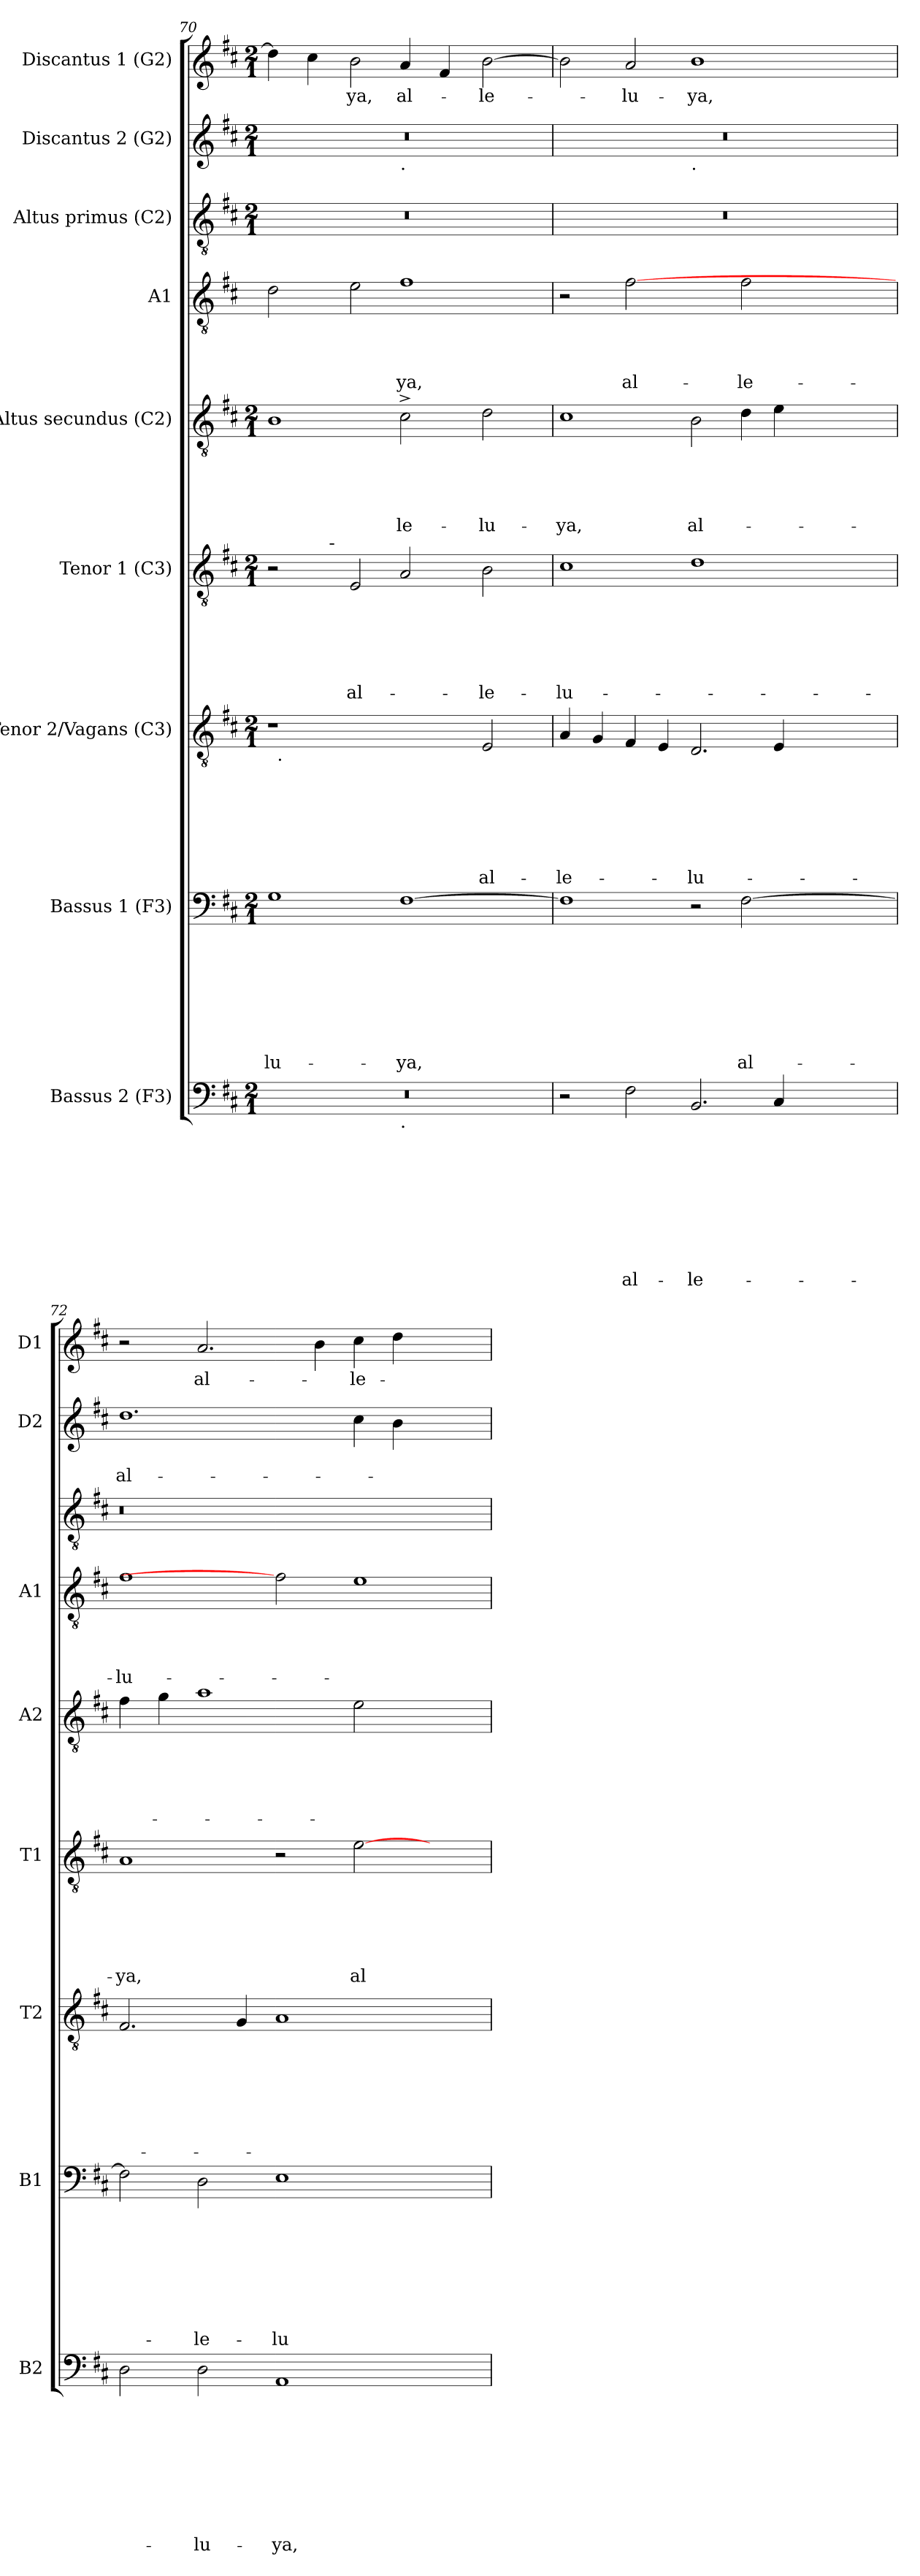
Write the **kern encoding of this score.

**kern	**text	**text	**text	**text	**text	**text	**text	**text	**text	**kern	**text	**text	**text	**text	**text	**text	**text	**text	**kern	**text	**text	**text	**text	**text	**text	**text	**kern	**text	**text	**text	**text	**text	**text	**kern	**text	**text	**text	**text	**text	**kern	**text	**text	**text	**text	**kern	**kern	**text	**text	**kern	**text
*part9	*part9	*part9	*part9	*part9	*part9	*part9	*part9	*part9	*part9	*part8	*part8	*part8	*part8	*part8	*part8	*part8	*part8	*part8	*part7	*part7	*part7	*part7	*part7	*part7	*part7	*part7	*part6	*part6	*part6	*part6	*part6	*part6	*part6	*part5	*part5	*part5	*part5	*part5	*part5	*part4	*part4	*part4	*part4	*part4	*part3	*part2	*part2	*part2	*part1	*part1
*staff9	*staff9	*staff9	*staff9	*staff9	*staff9	*staff9	*staff9	*staff9	*staff9	*staff8	*staff8	*staff8	*staff8	*staff8	*staff8	*staff8	*staff8	*staff8	*staff7	*staff7	*staff7	*staff7	*staff7	*staff7	*staff7	*staff7	*staff6	*staff6	*staff6	*staff6	*staff6	*staff6	*staff6	*staff5	*staff5	*staff5	*staff5	*staff5	*staff5	*staff4	*staff4	*staff4	*staff4	*staff4	*staff3	*staff2	*staff2	*staff2	*staff1	*staff1
*I"Bassus 2 (F3)	*	*	*	*	*	*	*	*	*	*I"Bassus 1 (F3)	*	*	*	*	*	*	*	*	*I"Tenor 2/Vagans (C3)	*	*	*	*	*	*	*	*I"Tenor 1 (C3)	*	*	*	*	*	*	*I"Altus secundus (C2)	*	*	*	*	*	*I"A1	*	*	*	*	*I"Altus primus (C2)	*I"Discantus 2 (G2)	*	*	*I"Discantus 1 (G2)	*
*I'B2	*	*	*	*	*	*	*	*	*	*I'B1	*	*	*	*	*	*	*	*	*I'T2	*	*	*	*	*	*	*	*I'T1	*	*	*	*	*	*	*I'A2	*	*	*	*	*	*I'A1	*	*	*	*	*	*I'D2	*	*	*I'D1	*
*clefF4	*	*	*	*	*	*	*	*	*	*clefF4	*	*	*	*	*	*	*	*	*clefGv2	*	*	*	*	*	*	*	*clefGv2	*	*	*	*	*	*	*clefGv2	*	*	*	*	*	*clefGv2	*	*	*	*	*clefGv2	*clefG2	*	*	*clefG2	*
*k[f#c#]	*	*	*	*	*	*	*	*	*	*k[f#c#]	*	*	*	*	*	*	*	*	*k[f#c#]	*	*	*	*	*	*	*	*k[f#c#]	*	*	*	*	*	*	*k[f#c#]	*	*	*	*	*	*k[f#c#]	*	*	*	*	*k[f#c#]	*k[f#c#]	*	*	*k[f#c#]	*
*D:	*	*	*	*	*	*	*	*	*	*D:	*	*	*	*	*	*	*	*	*D:	*	*	*	*	*	*	*	*D:	*	*	*	*	*	*	*D:	*	*	*	*	*	*D:	*	*	*	*	*D:	*D:	*	*	*D:	*
*M2/1	*	*	*	*	*	*	*	*	*	*M2/1	*	*	*	*	*	*	*	*	*M2/1	*	*	*	*	*	*	*	*M2/1	*	*	*	*	*	*	*M2/1	*	*	*	*	*	*	*	*	*	*	*M2/1	*M2/1	*	*	*M2/1	*
=70	=70	=70	=70	=70	=70	=70	=70	=70	=70	=70	=70	=70	=70	=70	=70	=70	=70	=70	=70	=70	=70	=70	=70	=70	=70	=70	=70	=70	=70	=70	=70	=70	=70	=70	=70	=70	=70	=70	=70	=70	=70	=70	=70	=70	=70	=70	=70	=70	=70	=70
!	!	!	!	!	!	!	!	!	!	!	!	!	!	!	!	!	!	!LO:LY:b	!	!	!	!	!	!	!	!	!	!	!	!	!	!	!	!	!	!	!	!	!	!	!	!	!	!	!	!	!	!	!	!
*^	*	*	*	*	*	*	*	*	*	*	*	*	*	*	*	*	*	*	*^	*	*	*	*	*	*	*	*^	*	*	*	*	*	*	*	*	*	*	*	*	*	*	*	*	*	*	*^	*	*	*	*
0r	1ryy	.	.	.	.	.	.	.	.	.	1G	.	.	.	.	.	.	.	-lu-	1r	32ryy	.	.	.	.	.	.	.	2r	4.ryy	.	.	.	.	.	.	1B	.	.	.	.	.	2d\	.	.	.	.	0r	0r	1ryy	.	.	4dd\]	.
!	!	!	!	!	!	!	!	!	!	!	!	!	!	!	!	!	!	!	!	!	!LO:TX:b:t=.	!	!	!	!	!	!	!	!	!	!	!	!	!	!	!	!	!	!	!	!	!	!	!	!	!	!	!	!	!	!	!	!	!
.	.	.	.	.	.	.	.	.	.	.	.	.	.	.	.	.	.	.	.	.	1ryy	.	.	.	.	.	.	.	.	.	.	.	.	.	.	.	.	.	.	.	.	.	.	.	.	.	.	.	.	.	.	.	.	.
.	.	.	.	.	.	.	.	.	.	.	.	.	.	.	.	.	.	.	.	.	.	.	.	.	.	.	.	.	.	.	.	.	.	.	.	.	.	.	.	.	.	.	.	.	.	.	.	.	.	.	.	.	4cc#\	.
!	!	!	!	!	!	!	!	!	!	!	!	!	!	!	!	!	!	!	!	!	!	!	!	!	!	!	!	!	!	!LO:TX:a:t=-	!	!	!	!	!	!	!	!	!	!	!	!	!	!	!	!	!	!	!	!	!	!	!	!
.	.	.	.	.	.	.	.	.	.	.	.	.	.	.	.	.	.	.	.	.	.	.	.	.	.	.	.	.	.	1ryy	.	.	.	.	.	.	.	.	.	.	.	.	.	.	.	.	.	.	.	.	.	.	.	.
!	!	!	!	!	!	!	!	!	!	!	!	!	!	!	!	!	!	!	!	!	!	!	!	!	!	!	!	!	!	!	!	!	!	!	!	!LO:LY:b	!	!	!	!	!	!	!	!	!	!	!	!	!	!	!	!	!	!LO:LY:b
.	.	.	.	.	.	.	.	.	.	.	.	.	.	.	.	.	.	.	.	.	.	.	.	.	.	.	.	.	2E/	.	.	.	.	.	.	al-	.	.	.	.	.	.	2e\	.	.	.	.	.	.	.	.	.	2b\	-ya,
!	!	!	!	!	!	!	!	!	!	!	!	!	!	!	!	!	!	!	!	!	!	!	!	!	!	!	!	!	!	!	!	!	!	!	!	!	!	!	!	!	!	!	!	!	!	!	!	!	!	!LO:TX:b:t=.	!	!	!	!
!	!LO:TX:b:t=.	!	!	!	!	!	!	!	!	!	!	!	!	!	!	!	!	!	!	!	!	!	!	!	!	!	!	!	!	!	!	!	!	!	!	!	!	!	!	!	!	!	!	!	!	!	!	!	!	!	!	!	!	!
!	!	!	!	!	!	!	!	!	!	!	!	!	!	!	!	!	!	!	!LO:LY:b	!	!	!	!	!	!	!	!	!	!	!	!	!	!	!	!	!	!	!	!	!	!	!LO:LY:b	!	!	!	!	!LO:LY:b	!	!	!	!	!	!	!LO:LY:b
.	1ryy	.	.	.	.	.	.	.	.	.	[>1F#	.	.	.	.	.	.	.	-ya,	2ryy	.	.	.	.	.	.	.	.	2A/	.	.	.	.	.	.	.	2c#^>\	.	.	.	.	-le-	1f#	.	.	.	-ya,	.	.	1ryy	.	.	4a/	al-
.	.	.	.	.	.	.	.	.	.	.	.	.	.	.	.	.	.	.	.	.	2ryy	.	.	.	.	.	.	.	.	.	.	.	.	.	.	.	.	.	.	.	.	.	.	.	.	.	.	.	.	.	.	.	.	.
.	.	.	.	.	.	.	.	.	.	.	.	.	.	.	.	.	.	.	.	.	.	.	.	.	.	.	.	.	.	.	.	.	.	.	.	.	.	.	.	.	.	.	.	.	.	.	.	.	.	.	.	.	4f#/	.
.	.	.	.	.	.	.	.	.	.	.	.	.	.	.	.	.	.	.	.	.	.	.	.	.	.	.	.	.	.	2ryy	.	.	.	.	.	.	.	.	.	.	.	.	.	.	.	.	.	.	.	.	.	.	.	.
!	!	!	!	!	!	!	!	!	!	!	!	!	!	!	!	!	!	!	!	!	!	!	!	!	!	!	!	!LO:LY:b	!	!	!	!	!	!	!	!LO:LY:b	!	!	!	!	!	!LO:LY:b	!	!	!	!	!	!	!	!	!	!	!	!LO:LY:b
.	.	.	.	.	.	.	.	.	.	.	.	.	.	.	.	.	.	.	.	2E/	.	.	.	.	.	.	.	al-	2B\	.	.	.	.	.	.	-le-	2d\	.	.	.	.	-lu-	.	.	.	.	.	.	.	.	.	.	[>2b\	-le-
.	.	.	.	.	.	.	.	.	.	.	.	.	.	.	.	.	.	.	.	.	4...ryy	.	.	.	.	.	.	.	.	.	.	.	.	.	.	.	.	.	.	.	.	.	.	.	.	.	.	.	.	.	.	.	.	.
.	.	.	.	.	.	.	.	.	.	.	.	.	.	.	.	.	.	.	.	.	.	.	.	.	.	.	.	.	.	8ryy	.	.	.	.	.	.	.	.	.	.	.	.	.	.	.	.	.	.	.	.	.	.	.	.
=71	=71	=71	=71	=71	=71	=71	=71	=71	=71	=71	=71	=71	=71	=71	=71	=71	=71	=71	=71	=71	=71	=71	=71	=71	=71	=71	=71	=71	=71	=71	=71	=71	=71	=71	=71	=71	=71	=71	=71	=71	=71	=71	=71	=71	=71	=71	=71	=71	=71	=71	=71	=71	=71	=71
!	!	!	!	!	!	!	!	!	!	!	!	!	!	!	!	!	!	!	!	!	!	!	!	!	!	!	!	!LO:LY:b	!	!	!	!	!	!	!	!LO:LY:b	!	!	!	!	!	!LO:LY:b	!	!	!	!	!	!	!	!	!	!	!	!
*	*	*	*	*	*	*	*	*	*	*	*	*	*	*	*	*	*	*	*	*v	*v	*	*	*	*	*	*	*	*	*	*	*	*	*	*	*	*	*	*	*	*	*	*	*	*	*	*	*	*	*	*	*	*	*
*v	*v	*	*	*	*	*	*	*	*	*	*	*	*	*	*	*	*	*	*	*	*	*	*	*	*	*	*	*v	*v	*	*	*	*	*	*	*	*	*	*	*	*	*	*	*	*	*	*	*	*	*	*	*	*
2r	.	.	.	.	.	.	.	.	.	1F#]	.	.	.	.	.	.	.	.	4A/	.	.	.	.	.	.	-le-	1c#	.	.	.	.	.	-lu-	1c#	.	.	.	.	-ya,	2r	.	.	.	.	0r	0r	1ryy	.	.	2b\]	.
.	.	.	.	.	.	.	.	.	.	.	.	.	.	.	.	.	.	.	4G/	.	.	.	.	.	.	.	.	.	.	.	.	.	.	.	.	.	.	.	.	.	.	.	.	.	.	.	.	.	.	.	.
!	!	!	!	!	!	!	!	!	!LO:LY:b	!	!	!	!	!	!	!	!	!	!	!	!	!	!	!	!	!	!	!	!	!	!	!	!	!	!	!	!	!	!	!	!	!	!	!LO:LY:b	!	!	!	!	!	!	!LO:LY:b
2F#\	.	.	.	.	.	.	.	.	al-	.	.	.	.	.	.	.	.	.	4F#/	.	.	.	.	.	.	.	.	.	.	.	.	.	.	.	.	.	.	.	.	[2f#	.	.	.	al-	.	.	.	.	.	2a/	-lu-
.	.	.	.	.	.	.	.	.	.	.	.	.	.	.	.	.	.	.	4E/	.	.	.	.	.	.	.	.	.	.	.	.	.	.	.	.	.	.	.	.	.	.	.	.	.	.	.	.	.	.	.	.
!	!	!	!	!	!	!	!	!	!	!	!	!	!	!	!	!	!	!	!	!	!	!	!	!	!	!	!	!	!	!	!	!	!	!	!	!	!	!	!	!	!	!	!	!	!	!	!LO:TX:b:t=.	!	!	!	!
!	!	!	!	!	!	!	!	!	!LO:LY:b	!	!	!	!	!	!	!	!	!	!	!	!	!	!	!	!	!LO:LY:b	!	!	!	!	!	!	!	!	!	!	!	!	!LO:LY:b	!	!	!	!	!	!	!	!	!	!	!	!LO:LY:b
2.BB/	.	.	.	.	.	.	.	.	-le-	2r	.	.	.	.	.	.	.	.	2.D/	.	.	.	.	.	.	-lu-	1d	.	.	.	.	.	.	2B\	.	.	.	.	al-	2ryy	.	.	.	.	.	.	1ryy	.	.	1b	-ya,
!	!	!	!	!	!	!	!	!	!	!	!	!	!	!	!	!	!	!LO:LY:b	!	!	!	!	!	!	!	!	!	!	!	!	!	!	!	!	!	!	!	!	!	!	!	!	!	!LO:LY:b	!	!	!	!	!	!	!
.	.	.	.	.	.	.	.	.	.	[>2F#\	.	.	.	.	.	.	.	al-	.	.	.	.	.	.	.	.	.	.	.	.	.	.	.	4d\	.	.	.	.	.	2f#\	.	.	.	-le-	.	.	.	.	.	.	.
4C#/	.	.	.	.	.	.	.	.	.	.	.	.	.	.	.	.	.	.	4E/	.	.	.	.	.	.	.	.	.	.	.	.	.	.	4e\	.	.	.	.	.	.	.	.	.	.	.	.	.	.	.	.	.
=72	=72	=72	=72	=72	=72	=72	=72	=72	=72	=72	=72	=72	=72	=72	=72	=72	=72	=72	=72	=72	=72	=72	=72	=72	=72	=72	=72	=72	=72	=72	=72	=72	=72	=72	=72	=72	=72	=72	=72	=72	=72	=72	=72	=72	=72	=72	=72	=72	=72	=72	=72
!	!	!	!	!	!	!	!	!	!	!	!	!	!	!	!	!	!	!	!	!	!	!	!	!	!	!	!	!	!	!	!	!	!LO:LY:b	!	!	!	!	!	!	!	!	!	!	!LO:LY:b	!	!	!	!	!LO:LY:b	!	!
*	*	*	*	*	*	*	*	*	*	*	*	*	*	*	*	*	*	*	*	*	*	*	*	*	*	*	*	*	*	*	*	*	*	*	*	*	*	*	*	*	*	*	*	*	*	*v	*v	*	*	*	*
2D\	.	.	.	.	.	.	.	.	.	2F#\]	.	.	.	.	.	.	.	.	2.F#/	.	.	.	.	.	.	.	1A	.	.	.	.	.	-ya,	4f#\	.	.	.	.	.	1f#	.	.	.	-lu-	0r	1.dd	.	al-	2r	.
.	.	.	.	.	.	.	.	.	.	.	.	.	.	.	.	.	.	.	.	.	.	.	.	.	.	.	.	.	.	.	.	.	.	4g\	.	.	.	.	.	.	.	.	.	.	.	.	.	.	.	.
!	!	!	!	!	!	!	!	!	!LO:LY:b	!	!	!	!	!	!	!	!	!LO:LY:b	!	!	!	!	!	!	!	!	!	!	!	!	!	!	!	!	!	!	!	!	!	!	!	!	!	!	!	!	!	!	!	!LO:LY:b
2D\	.	.	.	.	.	.	.	.	-lu-	2D\	.	.	.	.	.	.	.	-le-	.	.	.	.	.	.	.	.	.	.	.	.	.	.	.	1a	.	.	.	.	.	.	.	.	.	.	.	.	.	.	2.a/	al-
.	.	.	.	.	.	.	.	.	.	.	.	.	.	.	.	.	.	.	4G/	.	.	.	.	.	.	.	.	.	.	.	.	.	.	.	.	.	.	.	.	.	.	.	.	.	.	.	.	.	.	.
!	!	!	!	!	!	!	!	!	!LO:LY:b	!	!	!	!	!	!	!	!	!LO:LY:b	!	!	!	!	!	!	!	!	!	!	!	!	!	!	!	!	!	!	!	!	!	!	!	!	!	!	!	!	!	!	!	!
1AA	.	.	.	.	.	.	.	.	-ya,	1E	.	.	.	.	.	.	.	-lu-	1A	.	.	.	.	.	.	.	2r	.	.	.	.	.	.	.	.	.	.	.	.	2f#]	.	.	.	.	.	.	.	.	.	.
.	.	.	.	.	.	.	.	.	.	.	.	.	.	.	.	.	.	.	.	.	.	.	.	.	.	.	.	.	.	.	.	.	.	.	.	.	.	.	.	.	.	.	.	.	.	.	.	.	4b\	.
!	!	!	!	!	!	!	!	!	!	!	!	!	!	!	!	!	!	!	!	!	!	!	!	!	!	!	!	!	!	!	!	!	!LO:LY:b	!	!	!	!	!	!	!	!	!	!	!	!	!	!	!	!	!LO:LY:b
.	.	.	.	.	.	.	.	.	.	.	.	.	.	.	.	.	.	.	.	.	.	.	.	.	.	.	[>2e\	.	.	.	.	.	al-	2e\	.	.	.	.	.	1e	.	.	.	.	.	4cc#\	.	.	4cc#\	-le-
.	.	.	.	.	.	.	.	.	.	.	.	.	.	.	.	.	.	.	.	.	.	.	.	.	.	.	.	.	.	.	.	.	.	.	.	.	.	.	.	.	.	.	.	.	.	4b\	.	.	4dd\	.
2ryy	.	.	.	.	.	.	.	.	.	2ryy	.	.	.	.	.	.	.	.	2ryy	.	.	.	.	.	.	.	2ryy	.	.	.	.	.	.	2ryy	.	.	.	.	.	.	.	.	.	.	2ryy	2ryy	.	.	2ryy	.
=	=	=	=	=	=	=	=	=	=	=	=	=	=	=	=	=	=	=	=	=	=	=	=	=	=	=	=	=	=	=	=	=	=	=	=	=	=	=	=	=	=	=	=	=	=	=	=	=	=	=
*-	*-	*-	*-	*-	*-	*-	*-	*-	*-	*-	*-	*-	*-	*-	*-	*-	*-	*-	*-	*-	*-	*-	*-	*-	*-	*-	*-	*-	*-	*-	*-	*-	*-	*-	*-	*-	*-	*-	*-	*-	*-	*-	*-	*-	*-	*-	*-	*-	*-	*-
